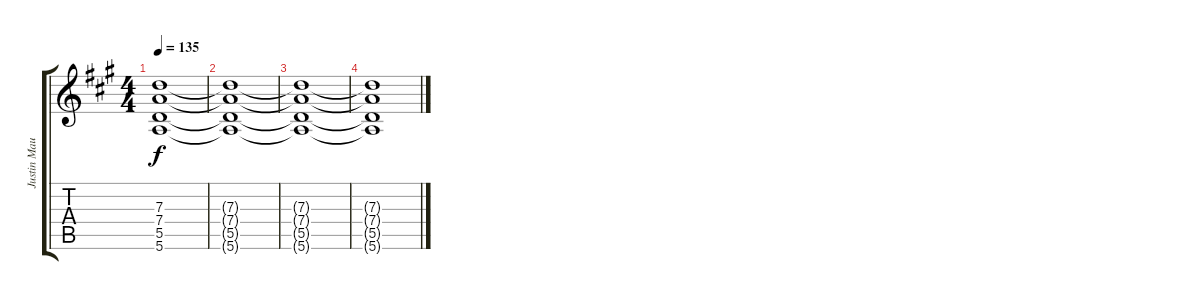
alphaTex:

\track ("Justin Mauriello - Rythem" "Justin Mau") {instrument distortionguitar}
\staff {score tabs}
\tuning (E4 B3 G3 D3 A2 E2) {hide}
\ts (4 4)
\tempo 135
\clef g2
\ks a
(7.3 7.4 5.5 5.6).1{dy f} |
(7.3{t} 7.4{t} 5.5{t} 5.6{t}).1 |
(7.3{t} 7.4{t} 5.5{t} 5.6{t}).1 |
(7.3{t} 7.4{t} 5.5{t} 5.6{t}).1
